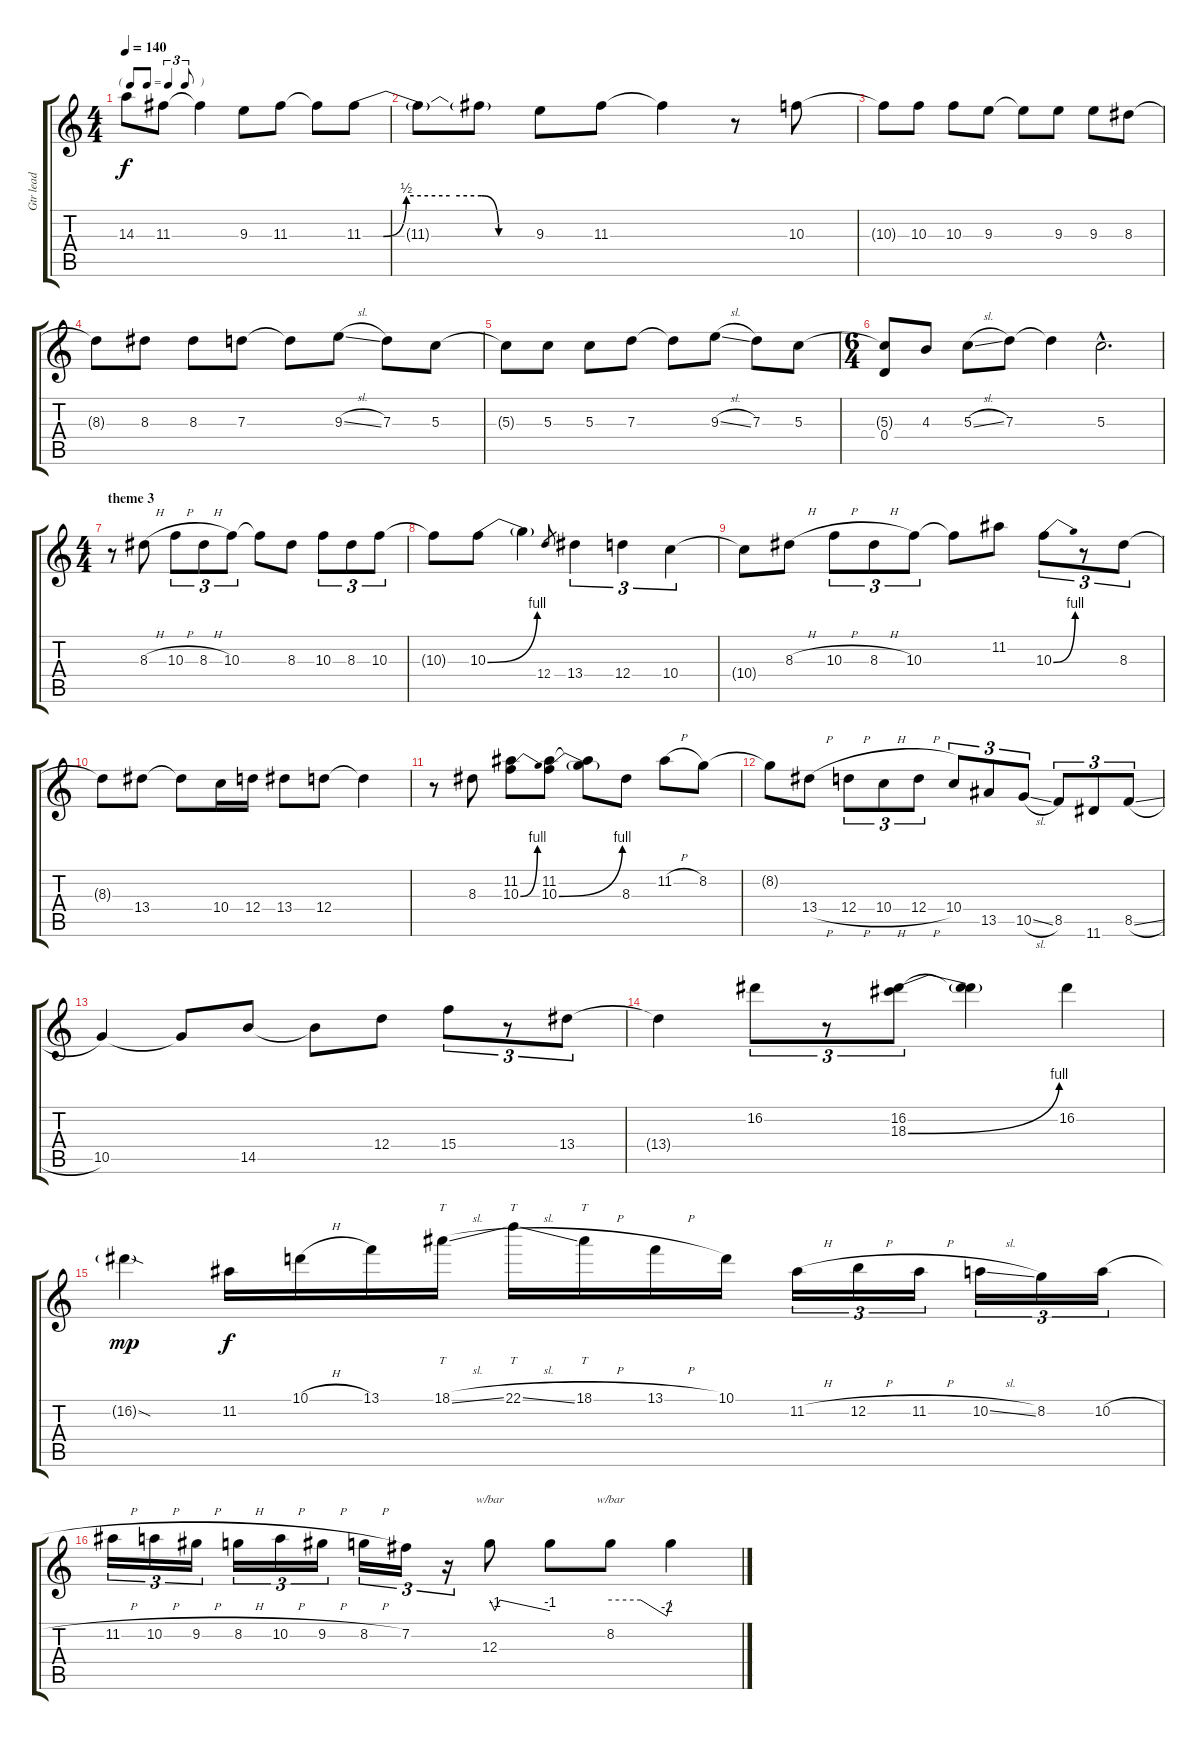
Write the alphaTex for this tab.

\track ("Gtr lead" "Gtr lead") {instrument distortionguitar}
\staff {score tabs}
\tuning (E4 B3 G3 D3 A2 E2) {hide}
\ts (4 4)
\tf triplet8th
\tempo 140
\clef g2
\ks c
14.3{t}.8{dy f} 11.3.8 11.3{t}.4 9.3.8 11.3.8 11.3{t}.8 11.3{be (custom 0 0 7 0 15 2 30 2 41 2 47 0 52 0 60 0)}.8 |
11.3{t}.8 11.3{t}.8 9.3.8 11.3.8 11.3{t}.4 r.8 10.3.8 |
10.3{t}.8 10.3.8 10.3.8 9.3.8 9.3{t}.8 9.3.8 9.3.8 8.3.8 |
8.3{t}.8 8.3.8 8.3.8 7.3.8 7.3{t}.8 9.3{sl}.8 7.3.8 5.3.8 |
5.3{t}.8 5.3.8 5.3.8 7.3.8 7.3{t}.8 9.3{sl}.8 7.3.8 5.3.8 |
\ts (6 4)
(5.3{t} 0.4).8 4.3.8 5.3{sl}.8 7.3.8 7.3{t}.4 5.3{hac}.2{d} |
\ts (4 4)
\section ("" "theme 3")
r.8 8.3{h}.8 10.3{h}.8{tu (3 2)} 8.3{h}.8{tu (3 2)} 10.3.8{tu (3 2)} 10.3{t}.8 8.3.8 10.3.8{tu (3 2)} 8.3.8{tu (3 2)} 10.3.8{tu (3 2)} |
10.3{t}.8 10.3{be (bend 0 0 60 4)}.8 10.3{t}.4 12.4.8{gr} 13.4.4{tu (3 2)} 12.4.4{tu (3 2)} 10.4.4{tu (3 2)} |
10.4{t}.8 8.3{h}.8 10.3{h}.8{tu (3 2)} 8.3{h}.8{tu (3 2)} 10.3.8{tu (3 2)} 10.3{t}.8 11.2.8 10.3{be (bend 0 0 60 4)}.8{tu (3 2)} r.8{tu (3 2)} 8.3.8{tu (3 2)} |
8.3{t}.8 13.4.8 13.4{t}.8 10.4.16 12.4.16 13.4.8 12.4.8 12.4{t}.4 |
r.8 8.3.8 (11.2 10.3{be (bend 0 0 60 4)}).8 (11.2 10.3{be (bend 0 0 60 4)}).8 (11.2{t} 10.3{t}).8 8.3.8 11.2{h}.8 8.2.8 |
8.2{t}.8 13.4{h}.8 12.4{h}.8{tu (3 2)} 10.4{h}.8{tu (3 2)} 12.4{h}.8{tu (3 2)} 10.4.8{tu (3 2)} 13.5.8{tu (3 2)} 10.5{sl}.8{tu (3 2)} 8.5.8{tu (3 2)} 11.6.8{tu (3 2)} 8.5{sl}.8{tu (3 2)} |
10.5.4 10.5{t}.8 14.5.8 14.5{t}.8 12.4.8 15.4.8{tu (3 2)} r.8{tu (3 2)} 13.4.8{tu (3 2)} |
13.4{t}.4 16.2.8{tu (3 2)} r.8{tu (3 2)} (16.2 18.3{be (bend 0 0 60 4)}).8{tu (3 2)} (16.2{t} 18.3{t}).4 16.2.4 |
16.2{sod g}.4{dy mp} 11.2.16{dy f} 10.1{h}.16 13.1.16 18.1{sl}.16{tt} 22.1{sl}.16{tt} 18.1{h}.16{tt} 13.1{h}.16 10.1.16 11.2{h}.16{tu (3 2)} 12.2{h}.16{tu (3 2)} 11.2{h}.16{tu (3 2)} 10.2{sl}.16{tu (3 2)} 8.2.16{tu (3 2)} 10.2{h}.16{tu (3 2)} |
11.2{h}.16{tu (3 2)} 10.2{h}.16{tu (3 2)} 9.2{h}.16{tu (3 2)} 8.2{h}.16{tu (3 2)} 10.2{h}.16{tu (3 2)} 9.2{h}.16{tu (3 2)} 8.2{h}.16{tu (3 2)} 7.2.16{tu (3 2)} r.16{tu (3 2)} 12.3.8{tbe (custom default 0 0 5 -4 10 0 60 -4)} 12.3{t}.8 8.2.8{tbe (custom default 0 0 30 0 56 -8 60 0)} 8.2{t}.4
